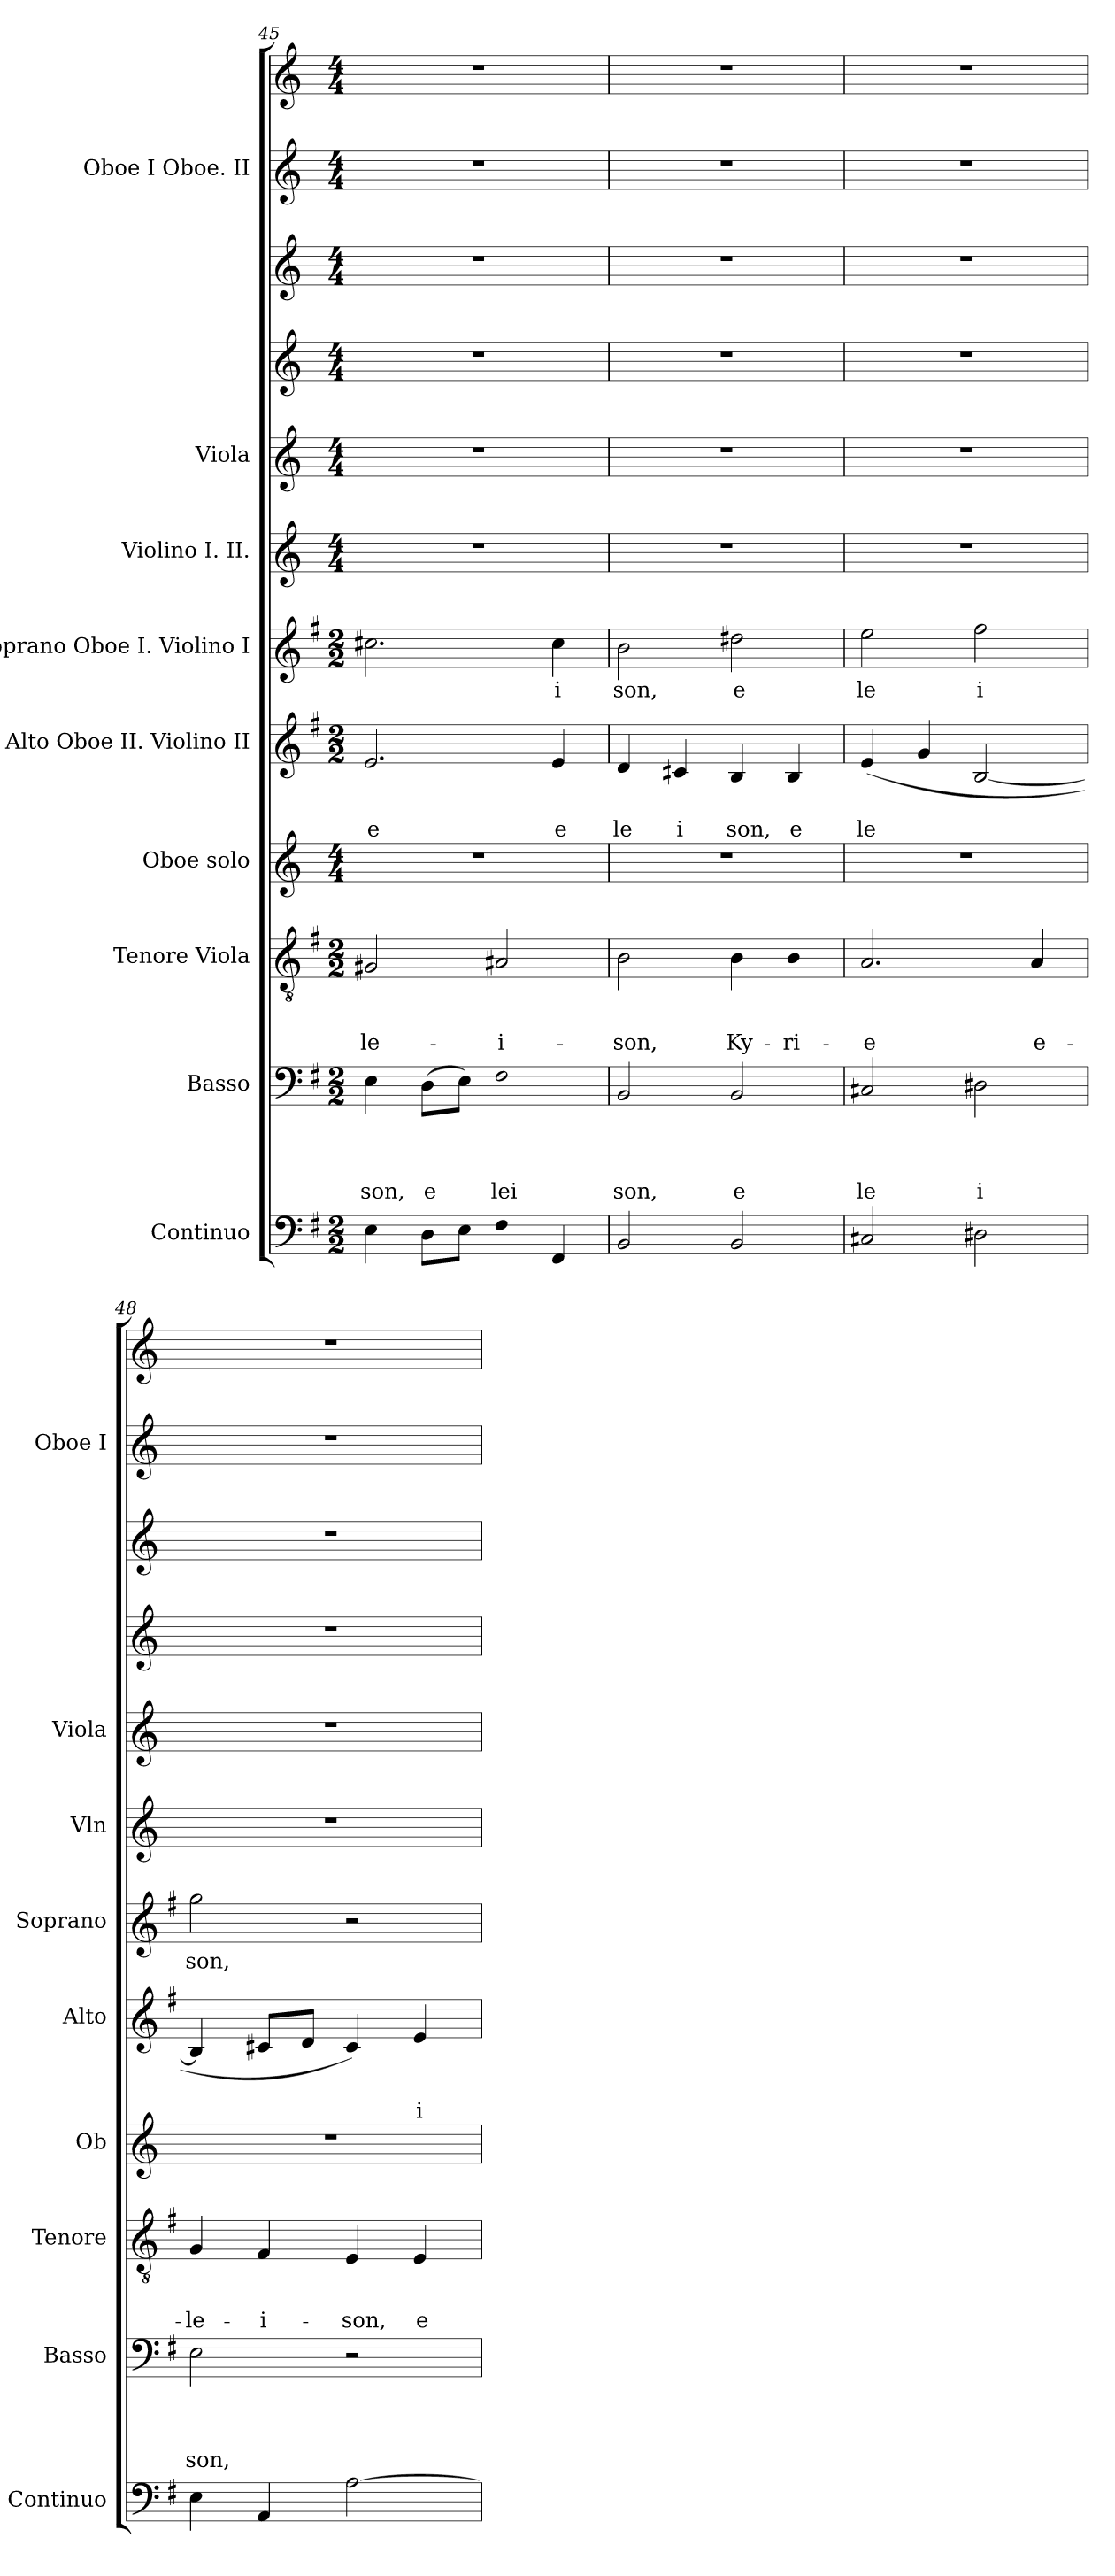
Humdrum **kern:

**kern	**kern	**text	**text	**text	**text	**kern	**text	**text	**text	**kern	**kern	**text	**text	**kern	**text	**kern	**kern	**kern	**kern	**kern	**kern
*part11	*part10	*part10	*part10	*part10	*part10	*part9	*part9	*part9	*part9	*part8	*part7	*part7	*part7	*part6	*part6	*part5	*part4	*part3	*part2	*part1	*part1
*staff12	*staff11	*staff11	*staff11	*staff11	*staff11	*staff10	*staff10	*staff10	*staff10	*staff9	*staff8	*staff8	*staff8	*staff7	*staff7	*staff6	*staff5	*staff4	*staff3	*staff2	*staff1
*I"Continuo	*I"Basso	*	*	*	*	*I"Tenore Viola	*	*	*	*I"Oboe solo	*I"Alto Oboe II. Violino II	*	*	*I"Soprano Oboe I. Violino I	*	*I"Violino I. II.	*I"Viola	*	*	*I"Oboe I Oboe. II	*
*I'Continuo	*I'Basso	*	*	*	*	*I'Tenore	*	*	*	*I'Ob	*I'Alto	*	*	*I'Soprano	*	*I'Vln	*I'Viola	*	*	*I'Oboe I	*
*clefF4	*clefF4	*	*	*	*	*clefGv2	*	*	*	*clefG2	*clefG2	*	*	*clefG2	*	*clefG2	*clefG2	*clefG2	*clefG2	*clefG2	*clefG2
*k[f#]	*k[f#]	*	*	*	*	*k[f#]	*	*	*	*k[]	*k[f#]	*	*	*k[f#]	*	*k[]	*k[]	*k[]	*k[]	*k[]	*k[]
*G:	*G:	*	*	*	*	*G:	*	*	*	*C:	*G:	*	*	*G:	*	*C:	*C:	*C:	*C:	*C:	*C:
*M2/2	*M2/2	*	*	*	*	*M2/2	*	*	*	*M4/4	*M2/2	*	*	*M2/2	*	*M4/4	*M4/4	*M4/4	*M4/4	*M4/4	*M4/4
=45	=45	=45	=45	=45	=45	=45	=45	=45	=45	=45	=45	=45	=45	=45	=45	=45	=45	=45	=45	=45	=45
!	!	!	!	!	!LO:LY:b	!	!	!	!LO:LY:b	!	!	!	!LO:LY:b	!	!	!	!	!	!	!	!
4E\	4E\	.	.	.	son,	2G#X/	.	.	-le-	1r	2.e/	.	e	2.cc#X\	.	1r	1r	1r	1r	1r	1r
!	!	!	!	!	!LO:LY:b	!	!	!	!	!	!	!	!	!	!	!	!	!	!	!	!
8D\L	(>8D\L	.	.	.	e	.	.	.	.	.	.	.	.	.	.	.	.	.	.	.	.
8E\J	8E\J)	.	.	.	.	.	.	.	.	.	.	.	.	.	.	.	.	.	.	.	.
!	!	!	!	!	!LO:LY:b	!	!	!	!LO:LY:b	!	!	!	!	!	!	!	!	!	!	!	!
4F#\	2F#\	.	.	.	lei	2A#X/	.	.	-i-	.	.	.	.	.	.	.	.	.	.	.	.
!	!	!	!	!	!	!	!	!	!	!	!	!	!LO:LY:b	!	!LO:LY:b	!	!	!	!	!	!
4FF#/	.	.	.	.	.	.	.	.	.	.	4e/	.	e	4cc#\	i	.	.	.	.	.	.
=46	=46	=46	=46	=46	=46	=46	=46	=46	=46	=46	=46	=46	=46	=46	=46	=46	=46	=46	=46	=46	=46
!	!	!	!	!	!LO:LY:b	!	!	!	!LO:LY:b	!	!	!	!LO:LY:b	!	!LO:LY:b	!	!	!	!	!	!
2BB/	2BB/	.	.	.	son,	2B\	.	.	-son,	1r	4d/	.	le	2b\	son,	1r	1r	1r	1r	1r	1r
!	!	!	!	!	!	!	!	!	!	!	!	!	!LO:LY:b	!	!	!	!	!	!	!	!
.	.	.	.	.	.	.	.	.	.	.	4c#X/	.	i	.	.	.	.	.	.	.	.
!	!	!	!	!	!LO:LY:b	!	!	!	!LO:LY:b	!	!	!	!LO:LY:b	!	!LO:LY:b	!	!	!	!	!	!
2BB/	2BB/	.	.	.	e	4B\	.	.	Ky-	.	4B/	.	son,	2dd#X\	e	.	.	.	.	.	.
!	!	!	!	!	!	!	!	!	!LO:LY:b	!	!	!	!LO:LY:b	!	!	!	!	!	!	!	!
.	.	.	.	.	.	4B\	.	.	-ri-	.	4B/	.	e	.	.	.	.	.	.	.	.
=47	=47	=47	=47	=47	=47	=47	=47	=47	=47	=47	=47	=47	=47	=47	=47	=47	=47	=47	=47	=47	=47
!	!	!	!	!	!LO:LY:b	!	!	!	!LO:LY:b	!	!	!	!LO:LY:b	!	!LO:LY:b	!	!	!	!	!	!
2C#X/	2C#X/	.	.	.	le	2.A/	.	.	-e	1r	(<4e/	.	le	2ee\	le	1r	1r	1r	1r	1r	1r
.	.	.	.	.	.	.	.	.	.	.	4g/	.	.	.	.	.	.	.	.	.	.
!	!	!	!	!	!LO:LY:b	!	!	!	!	!	!	!	!	!	!LO:LY:b	!	!	!	!	!	!
2D#X\	2D#X\	.	.	.	i	.	.	.	.	.	[<2B/	.	.	2ff#\	i	.	.	.	.	.	.
!	!	!	!	!	!	!	!	!	!LO:LY:b	!	!	!	!	!	!	!	!	!	!	!	!
.	.	.	.	.	.	4A/	.	.	e-	.	.	.	.	.	.	.	.	.	.	.	.
=48	=48	=48	=48	=48	=48	=48	=48	=48	=48	=48	=48	=48	=48	=48	=48	=48	=48	=48	=48	=48	=48
!	!	!	!	!	!LO:LY:b	!	!	!	!LO:LY:b	!	!	!	!	!	!LO:LY:b	!	!	!	!	!	!
4E\	2E\	.	.	.	son,	4G/	.	.	-le-	1r	4B/]	.	.	2gg\	son,	1r	1r	1r	1r	1r	1r
!	!	!	!	!	!	!	!	!	!LO:LY:b	!	!	!	!	!	!	!	!	!	!	!	!
4AA/	.	.	.	.	.	4F#/	.	.	-i-	.	8c#X/L	.	.	.	.	.	.	.	.	.	.
.	.	.	.	.	.	.	.	.	.	.	8d/J	.	.	.	.	.	.	.	.	.	.
!	!	!	!	!	!	!	!	!	!LO:LY:b	!	!	!	!	!	!	!	!	!	!	!	!
[>2A\	2r	.	.	.	.	4E/	.	.	-son,	.	4c#/)	.	.	2r	.	.	.	.	.	.	.
!	!	!	!	!	!	!	!	!	!LO:LY:b	!	!	!	!LO:LY:b	!	!	!	!	!	!	!	!
.	.	.	.	.	.	4E/	.	.	e-	.	4e/	.	i	.	.	.	.	.	.	.	.
=	=	=	=	=	=	=	=	=	=	=	=	=	=	=	=	=	=	=	=	=	=
*-	*-	*-	*-	*-	*-	*-	*-	*-	*-	*-	*-	*-	*-	*-	*-	*-	*-	*-	*-	*-	*-
